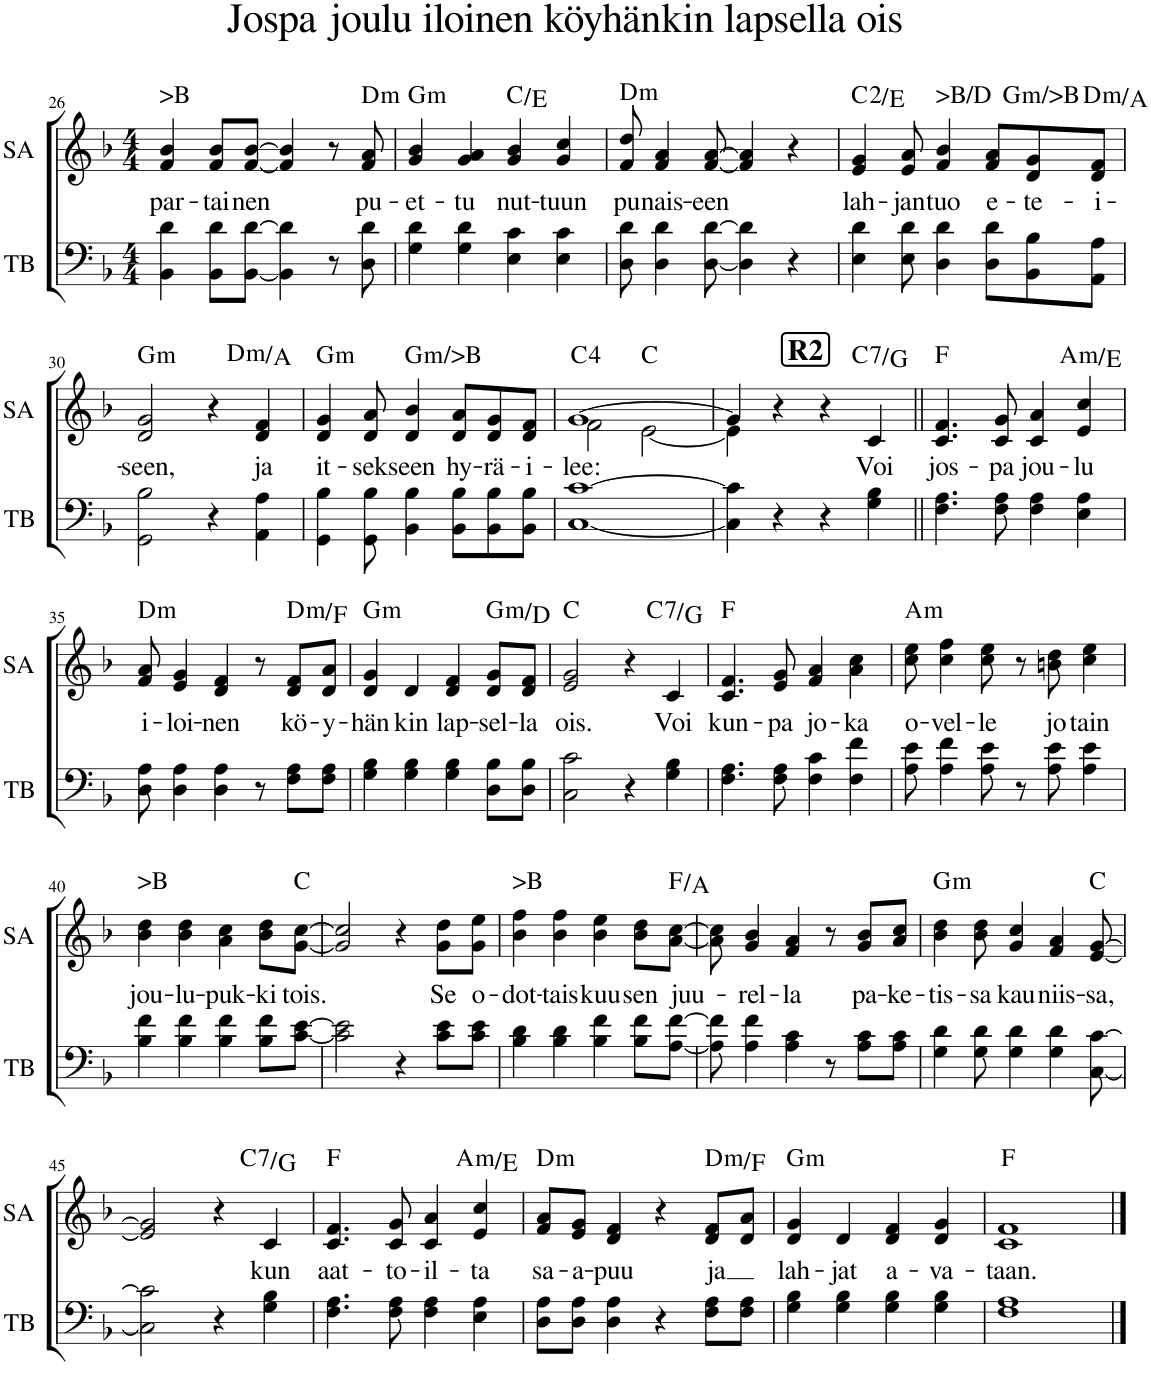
**kern	**kern	**text	**harte
*part2	*part1	*part1	*part1
*staff2	*staff1	*staff1	*
*I"Tenor &amp; Bass	*I"Soprano &amp; Alto	*	*
*I'TB	*I'SA	*	*
!!LO:PB:g=z
*clefF4	*clefG2	*	*
*k[b-]	*k[b-]	*	*
*M4/4	*M4/4	*	*
=26	=26	=26	=26
!	!	!LO:LY:b	!LO:H:kt=>B
4BB-\ 4d\	4f/ 4b-/	par-	N
!	!	!LO:LY:b	!
8BB-\ 8d\L	8f/ 8b-/L	-tai-	.
!	!	!LO:LY:b	!
[8BB-\ [8d\J	[8f/ [8b-/J	-nen	.
4BB-\] 4d\]	4f/] 4b-/]	.	.
8r	8r	.	.
!	!	!LO:LY:b	!LO:H:kt=m
8D\ 8d\	8f/ 8a/	pu-	D:min
=27	=27	=27	=27
!	!	!LO:LY:b	!LO:H:kt=m
4G\ 4d\	4g/ 4b-/	-et-	G:min
!	!	!LO:LY:b	!
4G\ 4d\	4g/ 4a/	-tu	.
!	!	!LO:LY:b	!
4E\ 4c\	4g/ 4b-/	nut-	C:maj/3
!	!	!LO:LY:b	!
4E\ 4c\	4g/ 4cc/	-tuun	.
=28	=28	=28	=28
!	!	!LO:LY:b	!LO:H:kt=m
8D\ 8d\	8f/ 8dd/	pu-	D:min
!	!	!LO:LY:b	!
4D\ 4d\	4f/ 4a/	-nais-	.
!	!	!LO:LY:b	!
[8D\ [8d\	[8f/ [8a/	-een	.
4D\] 4d\]	4f/] 4a/]	.	.
4r	4r	.	.
=29	=29	=29	=29
!	!	!LO:LY:b	!
4E\ 4d\	4e/ 4g/	lah-	C:maj(2)/3
!	!	!LO:LY:b	!
8E\ 8d\	8e/ 8a/	-jan	.
!	!	!LO:LY:b	!LO:H:kt=>B/D
4D\ 4d\	4f/ 4b-/	tuo	N
!	!	!LO:LY:b	!
8D\ 8d\L	8f/ 8a/L	e-	.
!	!	!LO:LY:b	!LO:H:kt=m
8BB-\ 8B-\	8d/ 8g/	-te-	G:min
!	!	!LO:LY:b	!LO:H:kt=m
8AA\ 8A\J	8d/ 8f/J	-i-	D:min/5
!!LO:LB:g=z
=30	=30	=30	=30
!	!	!LO:LY:b	!LO:H:kt=m
2GG\ 2B-\	2d/ 2g/	-seen,	G:min
4r	4r	.	.
!	!	!LO:LY:b	!LO:H:kt=m
4AA\ 4A\	4d/ 4f/	ja	D:min/5
=31	=31	=31	=31
!	!	!LO:LY:b	!LO:H:kt=m
4GG\ 4B-\	4d/ 4g/	it-	G:min
!	!	!LO:LY:b	!
8GG\ 8B-\	8d/ 8a/	-sek-	.
!	!	!LO:LY:b	!LO:H:kt=m
4BB-\ 4B-\	4d/ 4b-/	-seen	G:min
!	!	!LO:LY:b	!
8BB-\ 8B-\L	8d/ 8a/L	hy-	.
!	!	!LO:LY:b	!
8BB-\ 8B-\	8d/ 8g/	-rä-	.
!	!	!LO:LY:b	!
8BB-\ 8B-\J	8d/ 8f/J	-i-	.
=32	=32	=32	=32
!	!	!LO:LY:b	!
*	*^	*	*
[1C [1c	[1g	2f\	-lee:	C:maj(4)
.	.	[2e\	.	C:maj
!!LO:REH:place=s1:a:B:cj:fs=14:t=R2:qo=2	!!
=33	=33	=33	=33	=33
4C\] 4c\]	4g/]	4e\]	.	.
4r	4r	2.ryy	.	.
4r	4r	.	.	.
!	!	!	!LO:LY:b	!LO:H:kt=7
4G\ 4B-\	4c/	.	Voi	C:7/5
*	*v	*v	*	*
=34||	=34||	=34||	=34||
!	!	!LO:LY:b	!
4.F\ 4.A\	4.c/ 4.f/	jos-	F:maj
!	!	!LO:LY:b	!
8F\ 8A\	8c/ 8g/	-pa	.
!	!	!LO:LY:b	!
4F\ 4A\	4c/ 4a/	jou-	.
!	!	!LO:LY:b	!LO:H:kt=m
4E\ 4A\	4e/ 4cc/	-lu	A:min/5
!!LO:LB:g=z
=35	=35	=35	=35
!	!	!LO:LY:b	!LO:H:kt=m
8D\ 8A\	8f/ 8a/	i-	D:min
!	!	!LO:LY:b	!
4D\ 4A\	4e/ 4g/	-loi-	.
!	!	!LO:LY:b	!
4D\ 4A\	4d/ 4f/	-nen	.
8r	8r	.	.
!	!	!LO:LY:b	!LO:H:kt=m
8F\ 8A\L	8d/ 8f/L	kö-	D:min/b3
!	!	!LO:LY:b	!
8F\ 8A\J	8d/ 8a/J	-y-	.
=36	=36	=36	=36
!	!	!LO:LY:b	!LO:H:kt=m
4G\ 4B-\	4d/ 4g/	-hän-	G:min
!	!	!LO:LY:b	!
4G\ 4B-\	4d/	-kin	.
!	!	!LO:LY:b	!
4G\ 4B-\	4d/ 4f/	lap-	.
!	!	!LO:LY:b	!LO:H:kt=m
8D\ 8B-\L	8d/ 8g/L	-sel-	G:min/5
!	!	!LO:LY:b	!
8D\ 8B-\J	8d/ 8f/J	-la	.
=37	=37	=37	=37
!	!	!LO:LY:b	!
2C\ 2c\	2e/ 2g/	ois.	C:maj
4r	4r	.	.
!	!	!LO:LY:b	!LO:H:kt=7
4G\ 4B-\	4c/	Voi	C:7/5
=38	=38	=38	=38
!	!	!LO:LY:b	!
4.F\ 4.A\	4.c/ 4.f/	kun-	F:maj
!	!	!LO:LY:b	!
8F\ 8A\	8e/ 8g/	-pa	.
!	!	!LO:LY:b	!
4F\ 4c\	4f/ 4a/	jo-	.
!	!	!LO:LY:b	!
4F\ 4f\	4a\ 4cc\	-ka	.
=39	=39	=39	=39
!	!	!LO:LY:b	!LO:H:kt=m
8A\ 8e\	8cc\ 8ee\	o-	A:min
!	!	!LO:LY:b	!
4A\ 4f\	4cc\ 4ff\	-vel-	.
!	!	!LO:LY:b	!
8A\ 8e\	8cc\ 8ee\	-le	.
8r	8r	.	.
!	!	!LO:LY:b	!
8A\ 8e\	8bn\ 8dd\	jo-	.
!	!	!LO:LY:b	!
4A\ 4e\	4cc\ 4ee\	-tain	.
!!LO:LB:g=z
=40	=40	=40	=40
!	!	!LO:LY:b	!LO:H:kt=>B
4B-\ 4f\	4b-\ 4dd\	jou-	N
!	!	!LO:LY:b	!
4B-\ 4f\	4b-\ 4dd\	-lu-	.
!	!	!LO:LY:b	!
4B-\ 4f\	4a\ 4cc\	-puk-	.
!	!	!LO:LY:b	!
8B-\ 8f\L	8b-\ 8dd\L	-ki	.
!	!	!LO:LY:b	!
[8c\ [8e\J	[8g\ [8cc\J	tois.	C:maj
=41	=41	=41	=41
2c\] 2e\]	2g/] 2cc/]	.	.
4r	4r	.	.
!	!	!LO:LY:b	!
8c\ 8e\L	8g\ 8dd\L	Se	.
!	!	!LO:LY:b	!
8c\ 8e\J	8g\ 8ee\J	o-	.
=42	=42	=42	=42
!	!	!LO:LY:b	!LO:H:kt=>B
4B-\ 4d\	4b-\ 4ff\	-dot-	N
!	!	!LO:LY:b	!
4B-\ 4d\	4b-\ 4ff\	-tais	.
!	!	!LO:LY:b	!
4B-\ 4f\	4b-\ 4ee\	kuu-	.
!	!	!LO:LY:b	!
8B-\ 8f\L	8b-\ 8dd\L	-sen	.
!	!	!LO:LY:b	!
[8A\ [8f\J	[8a\ [8cc\J	juu-	F:maj/3
=43	=43	=43	=43
8A\] 8f\]	8a\] 8cc\]	.	.
!	!	!LO:LY:b	!
4A\ 4f\	4g/ 4b-/	-rel-	.
!	!	!LO:LY:b	!
4A\ 4c\	4f/ 4a/	-la	.
8r	8r	.	.
!	!	!LO:LY:b	!
8A\ 8c\L	8g/ 8b-/L	pa-	.
!	!	!LO:LY:b	!
8A\ 8c\J	8a/ 8cc/J	-ke-	.
=44	=44	=44	=44
!	!	!LO:LY:b	!LO:H:kt=m
4G\ 4d\	4b-\ 4dd\	-tis-	G:min
!	!	!LO:LY:b	!
8G\ 8d\	8b-\ 8dd\	-sa	.
!	!	!LO:LY:b	!
4G\ 4d\	4g/ 4cc/	kau-	.
!	!	!LO:LY:b	!
4G\ 4d\	4f/ 4a/	-niis-	.
!	!	!LO:LY:b	!
[8C\ [8c\	[8e/ [8g/	-sa,	C:maj
!!LO:LB:g=z
=45	=45	=45	=45
2C\] 2c\]	2e/] 2g/]	.	.
4r	4r	.	.
!	!	!LO:LY:b	!LO:H:kt=7
4G\ 4B-\	4c/	kun	C:7/5
=46	=46	=46	=46
!	!	!LO:LY:b	!
4.F\ 4.A\	4.c/ 4.f/	aat-	F:maj
!	!	!LO:LY:b	!
8F\ 8A\	8c/ 8g/	-to-	.
!	!	!LO:LY:b	!
4F\ 4A\	4c/ 4a/	-il-	.
!	!	!LO:LY:b	!LO:H:kt=m
4E\ 4A\	4e/ 4cc/	-ta	A:min/5
=47	=47	=47	=47
!	!	!LO:LY:b	!LO:H:kt=m
8D\ 8A\L	8f/ 8a/L	sa-	D:min
!	!	!LO:LY:b	!
8D\ 8A\J	8e/ 8g/J	-a-	.
!	!	!LO:LY:b	!
4D\ 4A\	4d/ 4f/	-puu	.
4r	4r	.	.
!	!	!LO:LY:b	!LO:H:kt=m
8F\ 8A\L	8d/ 8f/L	ja	D:min/b3
8F\ 8A\J	8d/ 8a/J	.	.
=48	=48	=48	=48
!	!	!LO:LY:b	!LO:H:kt=m
4G\ 4B-\	4d/ 4g/	lah-	G:min
!	!	!LO:LY:b	!
4G\ 4B-\	4d/	-jat	.
!	!	!LO:LY:b	!
4G\ 4B-\	4d/ 4f/	a-	.
!	!	!LO:LY:b	!
4G\ 4B-\	4d/ 4g/	-va-	.
=49	=49	=49	=49
!	!	!LO:LY:b	!
1F 1A	1c 1f	-taan.	F:maj
==	==	==	==
*-	*-	*-	*-
